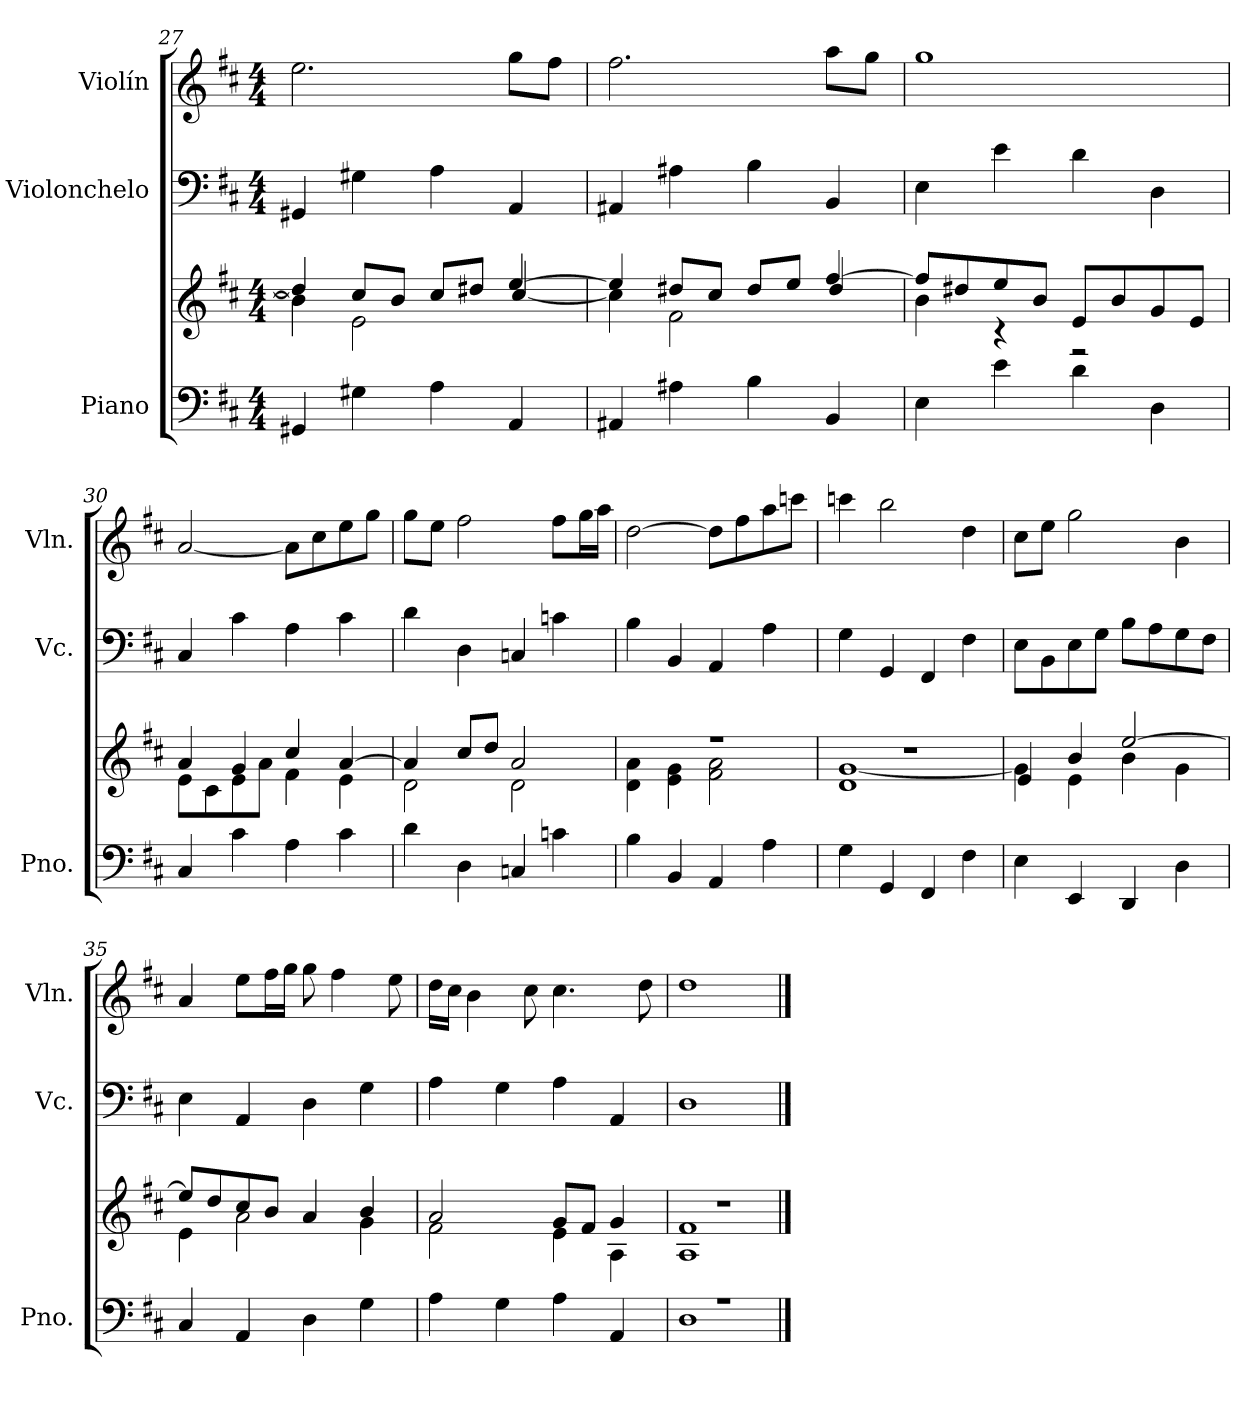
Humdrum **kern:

**kern	**kern	**kern	**kern
*part3	*part3	*part2	*part1
*staff4	*staff3	*staff2	*staff1
*I"Piano	*	*I"Violonchelo	*I"Violín
*I'Pno.	*	*I'Vc.	*I'Vln.
*clefF4	*clefG2	*clefF4	*clefG2
*k[f#c#]	*k[f#c#]	*k[f#c#]	*k[f#c#]
*M4/4	*M4/4	*M4/4	*M4/4
=27	=27	=27	=27
*	*^	*	*
4GG#X/	4dd/]	4b\]	4GG#X/	2.ee\
4G#X\	8cc#/L	2e\	4G#X\	.
.	8b/J	.	.	.
4A\	8cc#/L	.	4A\	.
.	8dd#X/J	.	.	.
4AA/	[4ee/	[4cc#/	4AA/	8gg\L
.	.	.	.	8ff#\J
=28	=28	=28	=28	=28
4AA#X/	4ee/]	4cc#\]	4AA#X/	2.ff#\
4A#X\	8dd#X/L	2f#\	4A#X\	.
.	8cc#/J	.	.	.
4B\	8dd#/L	.	4B\	.
.	8ee/J	.	.	.
4BB/	[4ff#/	4dd#/	4BB/	8aa\L
.	.	.	.	8gg\J
=29	=29	=29	=29	=29
4E\	8ff#/L]	4b\	4E\	1gg
.	8dd#X/	.	.	.
4e\	8ee/	4r	4e\	.
.	8b/J	.	.	.
4d\	8e/L	2r	4d\	.
.	8b/	.	.	.
4D\	8g/	.	4D\	.
.	8e/J	.	.	.
=30	=30	=30	=30	=30
4C#/	4a/	8e\L	4C#/	[2a/
.	.	8c#\	.	.
4c#\	4g/	8e\	4c#\	.
.	.	8a\J	.	.
4A\	4cc#/	4f#\	4A\	8a\L]
.	.	.	.	8cc#\
4c#\	[4a/	4e\	4c#\	8ee\
.	.	.	.	8gg\J
=31	=31	=31	=31	=31
4d\	4a/]	2d\	4d\	8gg\L
.	.	.	.	8ee\J
4D\	8cc#/L	.	4D\	2ff#\
.	8dd/J	.	.	.
4Cn/	2a/	2d\	4Cn/	.
4cn\	.	.	4cn\	8ff#\L
.	.	.	.	16gg\L
.	.	.	.	16aa\JJ
=32	=32	=32	=32	=32
4B\	1r	4d\ 4a\	4B\	[2dd\
4BB/	.	4e\ 4g\	4BB/	.
4AA/	.	2f#\ 2a\	4AA/	8dd\L]
.	.	.	.	8ff#\
4A\	.	.	4A\	8aa\
.	.	.	.	8cccn\J
=33	=33	=33	=33	=33
4G\	1r	1d [1g	4G\	4cccn\
4GG/	.	.	4GG/	2bb\
4FF#/	.	.	4FF#/	.
4F#\	.	.	4F#\	4dd\
=34	=34	=34	=34	=34
4E\	4g\]	4e/	8E\L	8cc#\L
.	.	.	8BB\	8ee\J
4EE/	4b/	4e\	8E\	2gg\
.	.	.	8G\J	.
4DD/	[2ee/	4b\	8B\L	.
.	.	.	8A\	.
4D\	.	4g\	8G\	4b\
.	.	.	8F#\J	.
=35	=35	=35	=35	=35
4C#/	8ee/L]	4e\	4E\	4a/
.	8dd/	.	.	.
4AA/	8cc#/	2a\	4AA/	8ee\L
.	8b/J	.	.	16ff#\L
.	.	.	.	16gg\JJ
4D\	4a/	.	4D\	8gg\
.	.	.	.	4ff#\
4G\	4b/	4g\	4G\	.
.	.	.	.	8ee\
=36	=36	=36	=36	=36
4A\	2a/	2f#\	4A\	16dd\LL
.	.	.	.	16cc#\JJ
.	.	.	.	4b\
4G\	.	.	4G\	.
.	.	.	.	8cc#\
4A\	8g/L	4e\	4A\	4.cc#\
.	8f#/J	.	.	.
4AA/	4g/	4A\	4AA/	.
.	.	.	.	8dd\
=37	=37	=37	=37	=37
*^	*	*	*	*
1r	1D	1r	1A 1f#	1D	1dd
*v	*v	*	*	*	*
*	*v	*v	*	*
==	==	==	==
*-	*-	*-	*-
